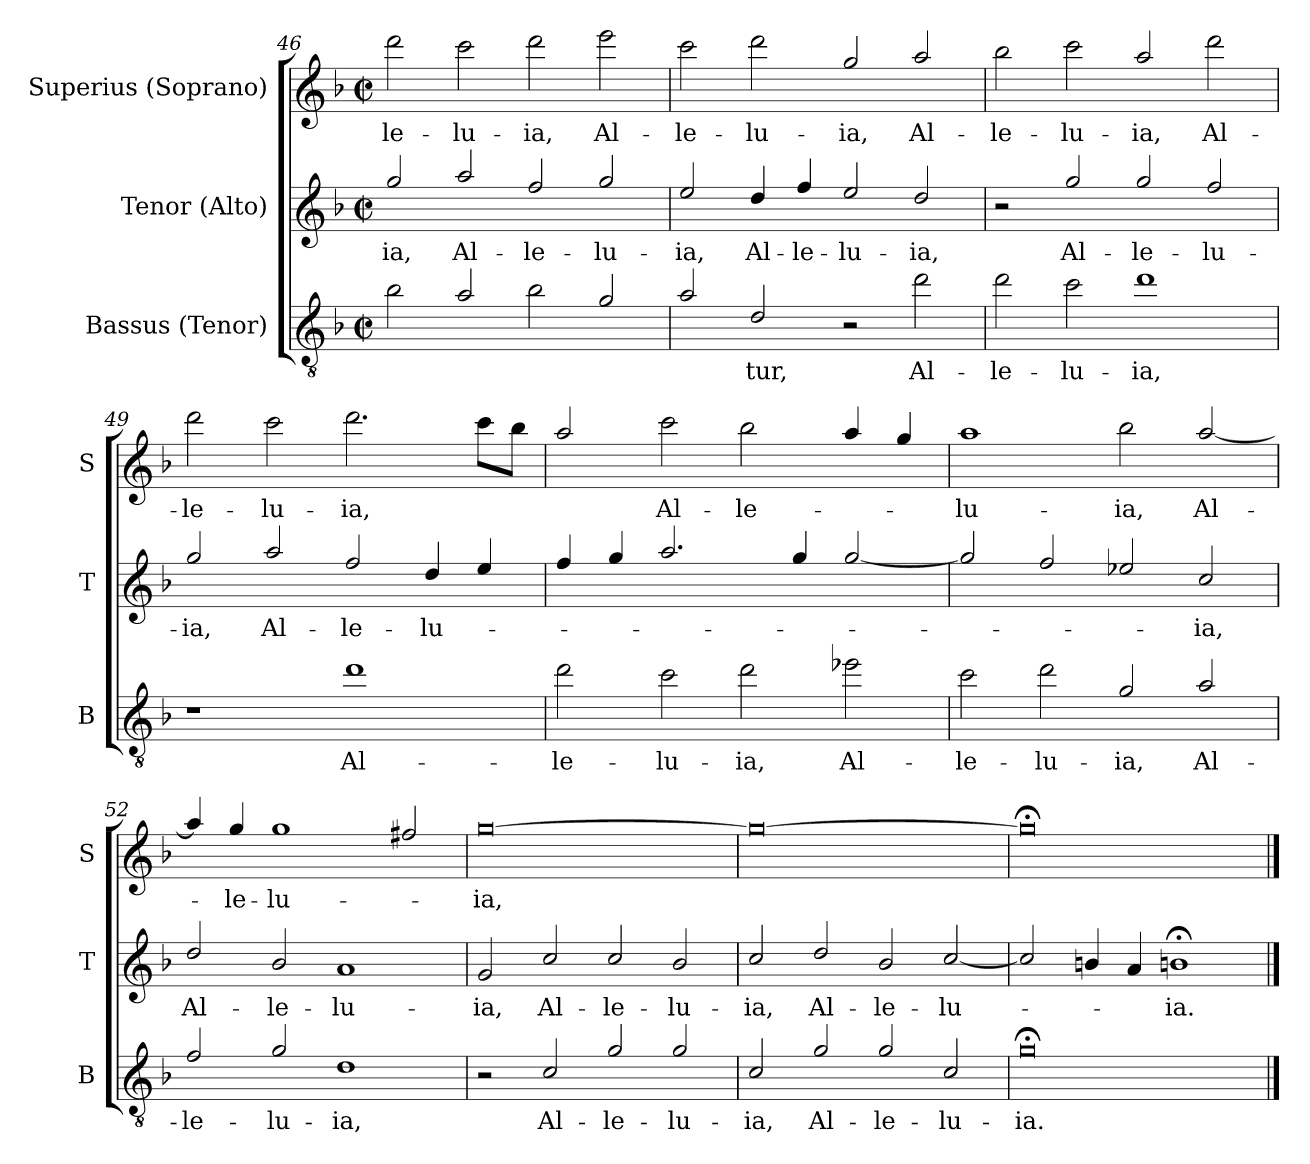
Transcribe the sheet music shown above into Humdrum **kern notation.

**kern	**text	**kern	**text	**kern	**text
*part3	*part3	*part2	*part2	*part1	*part1
*staff3	*staff3	*staff2	*staff2	*staff1	*staff1
*I"Bassus (Tenor)	*	*I"Tenor (Alto)	*	*I"Superius (Soprano)	*
*I'B	*	*I'T	*	*I'S	*
*clefGv2	*	*clefG2	*	*clefG2	*
*ITrd7c12	*	*ITrd7c12	*	*ITrd7c12	*
*k[b-]	*	*k[b-]	*	*k[b-]	*
*F:	*	*F:	*	*F:	*
*M2/2	*	*M2/2	*	*M2/2	*
*met(c|)	*	*met(c|)	*	*met(c|)	*
=46	=46	=46	=46	=46	=46
!	!	!	!LO:LY:b	!	!LO:LY:b
2B-\	.	2g/	-ia,	2dd\	-le-
!	!	!	!LO:LY:b	!	!LO:LY:b
2A/	.	2a/	Al-	2cc\	-lu-
!	!	!	!LO:LY:b	!	!LO:LY:b
2B-\	.	2f/	-le-	2dd\	-ia,
!	!	!	!LO:LY:b	!	!LO:LY:b
2G/	.	2g/	-lu-	2ee\	Al-
!!LO:LB:g=z
=47	=47	=47	=47	=47	=47
!	!	!	!LO:LY:b	!	!LO:LY:b
2A/	.	2e/	-ia,	2cc\	-le-
!	!LO:LY:b	!	!LO:LY:b	!	!LO:LY:b
2D/	-tur,	4d/	Al-	2dd\	-lu-
!	!	!	!LO:LY:b	!	!
.	.	4f/	-le-	.	.
!	!	!	!LO:LY:b	!	!LO:LY:b
2r	.	2e/	-lu-	2g/	-ia,
!	!LO:LY:b	!	!LO:LY:b	!	!LO:LY:b
2d\	Al-	2d/	-ia,	2a/	Al-
=48	=48	=48	=48	=48	=48
!	!LO:LY:b	!	!	!	!LO:LY:b
2d\	-le-	2r	.	2b-\	-le-
!	!LO:LY:b	!	!LO:LY:b	!	!LO:LY:b
2c\	-lu-	2g/	Al-	2cc\	-lu-
!	!LO:LY:b	!	!LO:LY:b	!	!LO:LY:b
1d	-ia,	2g/	-le-	2a/	-ia,
!	!	!	!LO:LY:b	!	!LO:LY:b
.	.	2f/	-lu-	2dd\	Al-
=49	=49	=49	=49	=49	=49
!	!	!	!LO:LY:b	!	!LO:LY:b
1r	.	2g/	-ia,	2dd\	-le-
!	!	!	!LO:LY:b	!	!LO:LY:b
.	.	2a/	Al-	2cc\	-lu-
!	!LO:LY:b	!	!LO:LY:b	!	!LO:LY:b
1d	Al-	2f/	-le-	2.dd\	-ia,
!	!	!	!LO:LY:b	!	!
.	.	4d/	-lu-	.	.
.	.	4e/	.	8cc\L	.
.	.	.	.	8b-\J	.
=50	=50	=50	=50	=50	=50
!	!LO:LY:b	!	!	!	!
2d\	-le-	4f/	.	2a/	.
.	.	4g/	.	.	.
!	!LO:LY:b	!	!	!	!LO:LY:b
2c\	-lu-	2.a/	.	2cc\	Al-
!	!LO:LY:b	!	!	!	!LO:LY:b
2d\	-ia,	.	.	2b-\	-le-
.	.	4g/	.	.	.
!	!LO:LY:b	!	!	!	!
2e-X\	Al-	[2g/	.	4a/	.
.	.	.	.	4g/	.
=51	=51	=51	=51	=51	=51
!	!LO:LY:b	!	!	!	!LO:LY:b
2c\	-le-	2g/]	.	1a	-lu-
!	!LO:LY:b	!	!	!	!
2d\	-lu-	2f/	.	.	.
!	!LO:LY:b	!	!	!	!LO:LY:b
2G/	-ia,	2e-X/	.	2b-\	-ia,
!	!LO:LY:b	!	!LO:LY:b	!	!LO:LY:b
2A/	Al-	2c/	-ia,	[2a/	Al-
!!LO:LB:g=z
=52	=52	=52	=52	=52	=52
!	!LO:LY:b	!	!LO:LY:b	!	!
2F/	-le-	2d/	Al-	4a/]	.
!	!	!	!	!	!LO:LY:b
.	.	.	.	4g/	-le-
!	!LO:LY:b	!	!LO:LY:b	!	!LO:LY:b
2G/	-lu-	2B-/	-le-	1g	-lu-
!	!LO:LY:b	!	!LO:LY:b	!	!
1D	-ia,	1A	-lu-	.	.
.	.	.	.	2f#X/	.
=53	=53	=53	=53	=53	=53
!	!	!	!LO:LY:b	!	!LO:LY:b
2r	.	2G/	-ia,	[0g	-ia,
!	!LO:LY:b	!	!LO:LY:b	!	!
2C/	Al-	2c/	Al-	.	.
!	!LO:LY:b	!	!LO:LY:b	!	!
2G/	-le-	2c/	-le-	.	.
!	!LO:LY:b	!	!LO:LY:b	!	!
2G/	-lu-	2B-/	-lu-	.	.
=54	=54	=54	=54	=54	=54
!	!LO:LY:b	!	!LO:LY:b	!	!
2C/	-ia,	2c/	-ia,	0g_	.
!	!LO:LY:b	!	!LO:LY:b	!	!
2G/	Al-	2d/	Al-	.	.
!	!LO:LY:b	!	!LO:LY:b	!	!
2G/	-le-	2B-/	-le-	.	.
!	!LO:LY:b	!	!LO:LY:b	!	!
2C/	-lu-	[2c/	-lu-	.	.
=55	=55	=55	=55	=55	=55
!	!LO:LY:b	!	!	!	!
0G;<	-ia.	2c/]	.	0g;<]	.
.	.	4Bn/	.	.	.
.	.	4A/	.	.	.
!	!	!	!LO:LY:b	!	!
.	.	1Bn;<	-ia.	.	.
==	==	==	==	==	==
*-	*-	*-	*-	*-	*-
